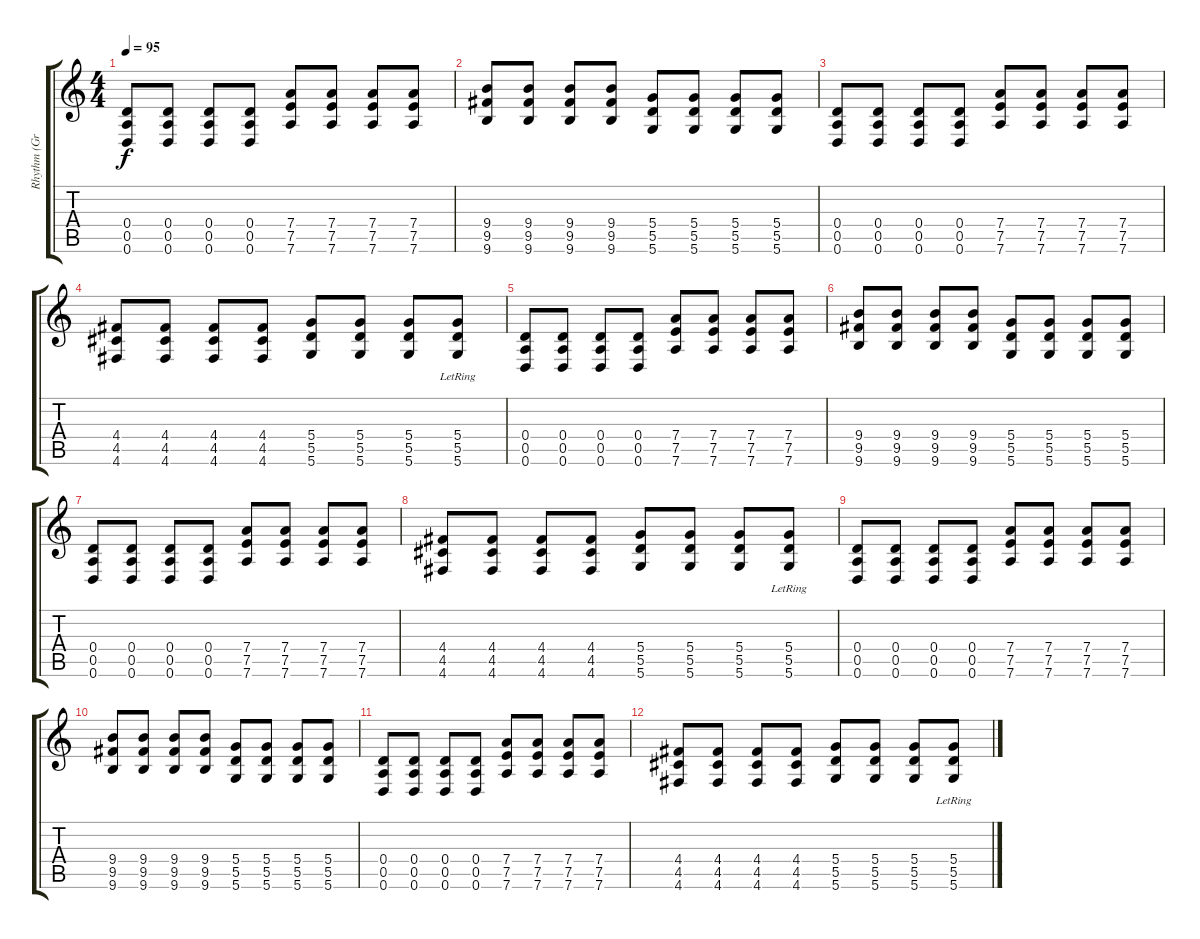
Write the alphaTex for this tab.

\track ("Rhythm (Grant Nicholas)" "Rhythm (Gr") {instrument overdrivenguitar}
\staff {score tabs}
\tuning (E4 B3 G3 D3 A2 D2) {hide}
\ts (4 4)
\tempo 95
\clef g2
\ks c
(0.4 0.5 0.6).8{dy f volume 16} (0.4 0.5 0.6).8 (0.4 0.5 0.6).8 (0.4 0.5 0.6).8 (7.4 7.5 7.6).8 (7.4 7.5 7.6).8 (7.4 7.5 7.6).8 (7.4 7.5 7.6).8 |
(9.4 9.5 9.6).8 (9.4 9.5 9.6).8 (9.4 9.5 9.6).8 (9.4 9.5 9.6).8 (5.4 5.5 5.6).8 (5.4 5.5 5.6).8 (5.4 5.5 5.6).8 (5.4 5.5 5.6).8 |
(0.4 0.5 0.6).8 (0.4 0.5 0.6).8 (0.4 0.5 0.6).8 (0.4 0.5 0.6).8 (7.4 7.5 7.6).8 (7.4 7.5 7.6).8 (7.4 7.5 7.6).8 (7.4 7.5 7.6).8 |
(4.4 4.5 4.6).8 (4.4 4.5 4.6).8 (4.4 4.5 4.6).8 (4.4 4.5 4.6).8 (5.4 5.5 5.6).8 (5.4 5.5 5.6).8 (5.4 5.5 5.6).8 (5.4{lr} 5.5 5.6).8 |
(0.4 0.5 0.6).8{volume 16} (0.4 0.5 0.6).8 (0.4 0.5 0.6).8 (0.4 0.5 0.6).8 (7.4 7.5 7.6).8 (7.4 7.5 7.6).8 (7.4 7.5 7.6).8 (7.4 7.5 7.6).8 |
(9.4 9.5 9.6).8 (9.4 9.5 9.6).8 (9.4 9.5 9.6).8 (9.4 9.5 9.6).8 (5.4 5.5 5.6).8 (5.4 5.5 5.6).8 (5.4 5.5 5.6).8 (5.4 5.5 5.6).8 |
(0.4 0.5 0.6).8 (0.4 0.5 0.6).8 (0.4 0.5 0.6).8 (0.4 0.5 0.6).8 (7.4 7.5 7.6).8 (7.4 7.5 7.6).8 (7.4 7.5 7.6).8 (7.4 7.5 7.6).8 |
(4.4 4.5 4.6).8 (4.4 4.5 4.6).8 (4.4 4.5 4.6).8 (4.4 4.5 4.6).8 (5.4 5.5 5.6).8 (5.4 5.5 5.6).8 (5.4 5.5 5.6).8 (5.4{lr} 5.5 5.6).8 |
(0.4 0.5 0.6).8{volume 16} (0.4 0.5 0.6).8 (0.4 0.5 0.6).8 (0.4 0.5 0.6).8 (7.4 7.5 7.6).8 (7.4 7.5 7.6).8 (7.4 7.5 7.6).8 (7.4 7.5 7.6).8 |
(9.4 9.5 9.6).8 (9.4 9.5 9.6).8 (9.4 9.5 9.6).8 (9.4 9.5 9.6).8 (5.4 5.5 5.6).8 (5.4 5.5 5.6).8 (5.4 5.5 5.6).8 (5.4 5.5 5.6).8 |
(0.4 0.5 0.6).8 (0.4 0.5 0.6).8 (0.4 0.5 0.6).8 (0.4 0.5 0.6).8 (7.4 7.5 7.6).8 (7.4 7.5 7.6).8 (7.4 7.5 7.6).8 (7.4 7.5 7.6).8 |
(4.4 4.5 4.6).8 (4.4 4.5 4.6).8 (4.4 4.5 4.6).8 (4.4 4.5 4.6).8 (5.4 5.5 5.6).8 (5.4 5.5 5.6).8 (5.4 5.5 5.6).8 (5.4{lr} 5.5 5.6).8
